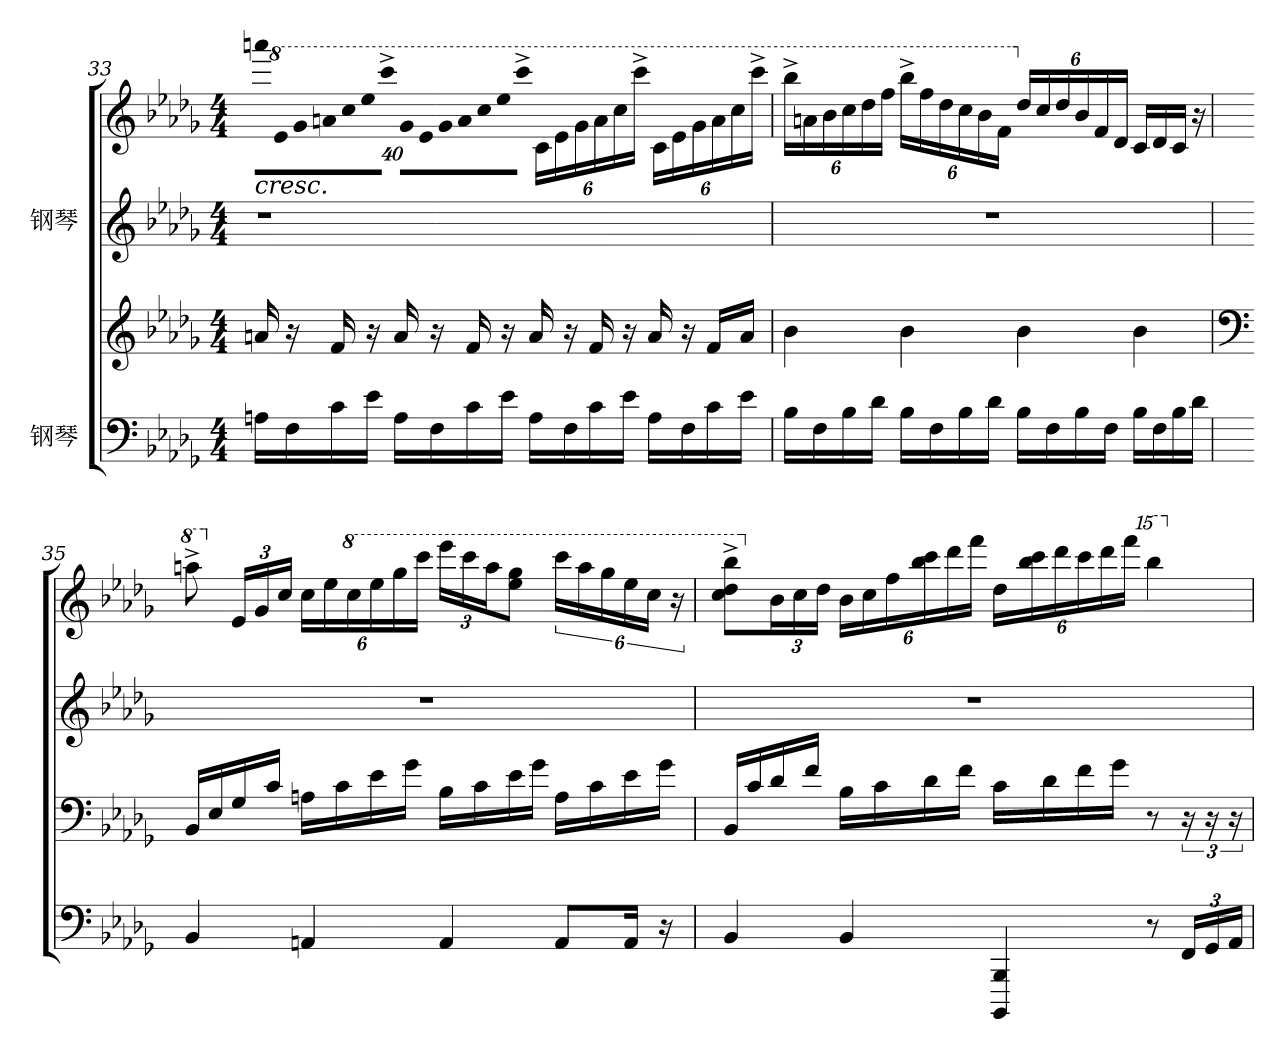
**kern	**kern	**kern	**kern
*part2	*part2	*part1	*part1
*staff4	*staff3	*staff2	*staff1
*I"钢琴	*	*I"钢琴	*
*clefF4	*clefG2	*clefG2	*clefG2
*k[b-e-a-d-g-]	*k[b-e-a-d-g-]	*k[b-e-a-d-g-]	*k[b-e-a-d-g-]
*M4/4	*M4/4	*M4/4	*M4/4
*	*	*	*Xbrackettup
=33	=33	=33	=33
!	!	!	!LO:TX:b:i:t=cresc.
!	!	!	!LO:N:vis=16
16An\LL	16an/	320ryy	640%23aaan\LL
.	.	1r	.
*	*	*	*8va
!	!	!	!LO:N:vis=16
.	.	.	640%23ee-\
16F\	16r	.	.
!	!	!	!LO:N:vis=16
.	.	.	640%23gg-\
!	!	!	!LO:N:vis=16
.	.	.	640%23aan\
16c\	16f/	.	.
!	!	!	!LO:N:vis=16
.	.	.	640%23ccc\
!	!	!	!LO:N:vis=16
.	.	.	640%23eee-\
16e-\JJ	16r	.	.
!	!	!	!LO:N:vis=16
.	.	.	640%23cccc^\JJ
16A\LL	16a/	.	.
!	!	!	!LO:N:vis=16
.	.	.	640%23gg-\LL
!	!	!	!LO:N:vis=16
.	.	.	640%23ee-\
16F\	16r	.	.
!	!	!	!LO:N:vis=16
.	.	.	640%23gg-\
!	!	!	!LO:N:vis=16
.	.	.	640%23aa\
16c\	16f/	.	.
!	!	!	!LO:N:vis=16
.	.	.	640%23ccc\
!	!	!	!LO:N:vis=16
.	.	.	640%23eee-\
16e-\JJ	16r	.	.
!	!	!	!LO:N:vis=16
.	.	.	640%23cccc^\JJ
16A\LL	16a/	.	.
.	.	.	24cc\LL
.	.	.	24ee-\
16F\	16r	.	.
.	.	.	24gg-\
16c\	16f/	.	.
.	.	.	24aa\
.	.	.	24ccc\
16e-\JJ	16r	.	.
.	.	.	24cccc^\JJ
16A\LL	16a/	.	.
.	.	.	24cc\LL
.	.	.	24ee-\
16F\	16r	.	.
.	.	.	24gg-\
16c\	16f/LL	.	.
.	.	.	24aa\
.	.	.	24ccc\
16e-\JJ	16a/JJ	.	.
.	.	.	24cccc^\JJ
320ryy	320ryy	.	.
=34	=34	=34	=34
16B-\LL	4b-\	1r	24bbb-^\LL
.	.	.	24aan\
16F\	.	.	.
.	.	.	24bb-\
16B-\	.	.	24ccc\
.	.	.	24ddd-\
16d-\JJ	.	.	.
.	.	.	24fff\JJ
16B-\LL	4b-\	.	24bbb-^\LL
.	.	.	24fff\
16F\	.	.	.
.	.	.	24ddd-\
16B-\	.	.	24ccc\
.	.	.	24bb-\
16d-\JJ	.	.	.
.	.	.	24ff\JJ
*	*	*	*X8va
16B-\LL	4b-\	.	24dd-/LL
.	.	.	24cc/
16F\	.	.	.
.	.	.	24dd-/
16B-\	.	.	24b-/
.	.	.	24f/
16F\JJ	.	.	.
.	.	.	24d-/JJ
16B-\LL	4b-\	.	16c/LL
16F\	.	.	16d-/
16B-\	.	.	16c/JJ
16d-\JJ	.	.	16r
=35	=35	=35	=35
*	*clefF4	*	*
*	*	*	*8va
4BB-/	16BB-/LL	1r	8aaan^\
.	16E-/	.	.
*	*	*	*X8va
.	16G-/	.	24e-/LL
.	.	.	24g-/
.	16c/JJ	.	.
.	.	.	24cc/JJ
4AAn/	16An\LL	.	24cc\LL
.	.	.	24ee-\
.	16c\	.	.
*	*	*	*8va
.	.	.	24ccc\
.	16e-\	.	24eee-\
.	.	.	24ggg-\
.	16g-\JJ	.	.
.	.	.	24cccc\JJ
4AA/	16B-\LL	.	24eeee-\LL
.	.	.	24cccc\
.	16c\	.	.
.	.	.	24aaa\J
.	16e-\	.	8eee-\ 8ggg-\J
.	16g-\JJ	.	.
*	*	*	*brackettup
8AA/L	16A\LL	.	24cccc\LL
.	.	.	24aaa\
.	16c\	.	.
.	.	.	24ggg-\
16AA/Jk	16e-\	.	24eee-\
.	.	.	24ccc\JJ
16r	16g-\JJ	.	.
.	.	.	24r
=36	=36	=36	=36
*	*	*	*8va
4BB-/	16BB-/LL	1r	8ccc\^ 8ddd-\^ 8bbb-\^L
.	16c/	.	.
*	*	*	*X8va
*	*	*	*Xbrackettup
.	16d-/	.	24b-\L
.	.	.	24cc\
.	16f/JJ	.	.
.	.	.	24dd-\JJ
4BB-/	16B-\LL	.	24b-\LL
.	.	.	24cc\
.	16c\	.	.
.	.	.	24ff\
.	16d-\	.	24bb-\ 24ccc\
.	.	.	24ddd-\
.	16f\JJ	.	.
.	.	.	24fff\JJ
4BBBB-/ 4BBB-/	16c\LL	.	24dd-\LL
.	.	.	24bb-\ 24ccc\
.	16d-\	.	.
.	.	.	24ddd-\
.	16f\	.	24ccc\
.	.	.	24ddd-\
.	16g-\JJ	.	.
.	.	.	24fff\JJ
*	*	*	*X8va
*	*	*	*15ma
8r	8r	.	4bbbb-\
*Xbrackettup	*	*	*
24FF/LL	24r	.	.
24GG-/	24r	.	.
24AA-/JJ	24r	.	.
*	*	*	*X15ma
=	=	=	=
*-	*-	*-	*-
